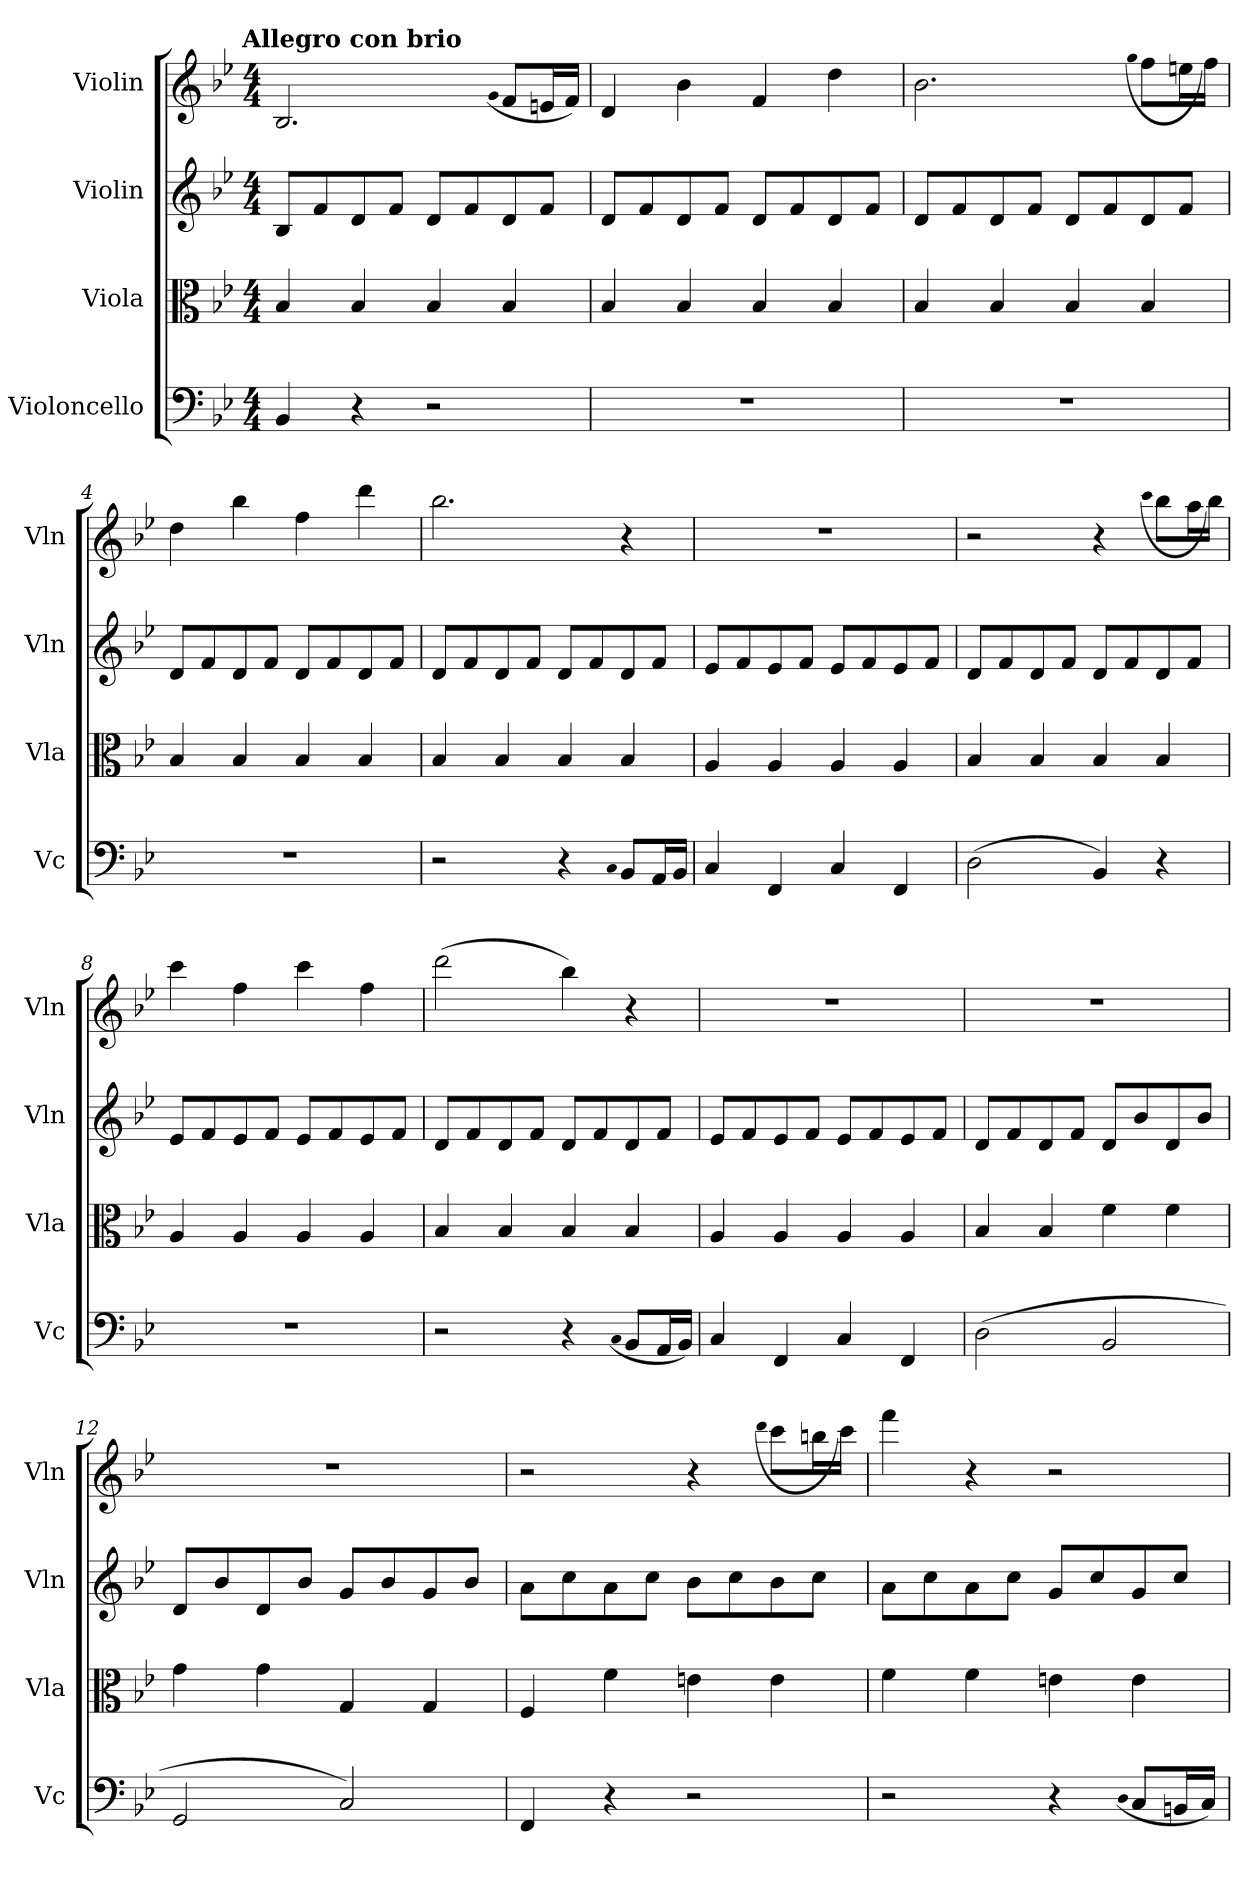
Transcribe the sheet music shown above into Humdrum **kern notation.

**kern	**kern	**kern	**kern
*part4	*part3	*part2	*part1
*staff4	*staff3	*staff2	*staff1
*I"Violoncello	*I"Viola	*I"Violin	*I"Violin
*I'Vc	*I'Vla	*I'Vln	*I'Vln
*clefF4	*clefC3	*clefG2	*clefG2
*k[b-e-]	*k[b-e-]	*k[b-e-]	*k[b-e-]
!!LO:TX:omd:t=Allegro con brio
*M4/4	*M4/4	*M4/4	*M4/4
*MM184	*MM184	*MM184	*MM184
=1	=1	=1	=1
4BB-/	4B-/	8B-/L	2.B-/
.	.	8f/	.
4r	4B-/	8d/	.
.	.	8f/J	.
2r	4B-/	8d/L	.
.	.	8f/	.
.	.	.	(qg
.	4B-/	8d/	8f/L
.	.	8f/J	16en/L
.	.	.	16f/JJ)
=2	=2	=2	=2
1r	4B-/	8d/L	4d/
.	.	8f/	.
.	4B-/	8d/	4b-\
.	.	8f/J	.
.	4B-/	8d/L	4f/
.	.	8f/	.
.	4B-/	8d/	4dd\
.	.	8f/J	.
=3	=3	=3	=3
1r	4B-/	8d/L	2.b-\
.	.	8f/	.
.	4B-/	8d/	.
.	.	8f/J	.
.	4B-/	8d/L	.
.	.	8f/	.
.	.	.	(qgg
.	4B-/	8d/	8ff\L
.	.	8f/J	16een\L
.	.	.	16ff\JJ)
=4	=4	=4	=4
1r	4B-/	8d/L	4dd\
.	.	8f/	.
.	4B-/	8d/	4bb-\
.	.	8f/J	.
.	4B-/	8d/L	4ff\
.	.	8f/	.
.	4B-/	8d/	4ddd\
.	.	8f/J	.
=5	=5	=5	=5
2r	4B-/	8d/L	2.bb-\
.	.	8f/	.
.	4B-/	8d/	.
.	.	8f/J	.
4r	4B-/	8d/L	.
.	.	8f/	.
qC	.	.	.
8BB-/L	4B-/	8d/	4r
16AA/L	.	8f/J	.
16BB-/JJ	.	.	.
=6	=6	=6	=6
4C/	4A/	8e-/L	1r
.	.	8f/	.
4FF/	4A/	8e-/	.
.	.	8f/J	.
4C/	4A/	8e-/L	.
.	.	8f/	.
4FF/	4A/	8e-/	.
.	.	8f/J	.
=7	=7	=7	=7
(2D\	4B-/	8d/L	2r
.	.	8f/	.
.	4B-/	8d/	.
.	.	8f/J	.
4BB-/)	4B-/	8d/L	4r
.	.	8f/	.
.	.	.	(qccc
4r	4B-/	8d/	8bb-\L
.	.	8f/J	16aa\L
.	.	.	16bb-\JJ)
=8	=8	=8	=8
1r	4A/	8e-/L	4ccc\
.	.	8f/	.
.	4A/	8e-/	4ff\
.	.	8f/J	.
.	4A/	8e-/L	4ccc\
.	.	8f/	.
.	4A/	8e-/	4ff\
.	.	8f/J	.
=9	=9	=9	=9
2r	4B-/	8d/L	(2ddd\
.	.	8f/	.
.	4B-/	8d/	.
.	.	8f/J	.
4r	4B-/	8d/L	4bb-\)
.	.	8f/	.
(qC	.	.	.
8BB-/L	4B-/	8d/	4r
16AA/L	.	8f/J	.
16BB-/JJ)	.	.	.
=10	=10	=10	=10
4C/	4A/	8e-/L	1r
.	.	8f/	.
4FF/	4A/	8e-/	.
.	.	8f/J	.
4C/	4A/	8e-/L	.
.	.	8f/	.
4FF/	4A/	8e-/	.
.	.	8f/J	.
=11	=11	=11	=11
(2D\	4B-/	8d/L	1r
.	.	8f/	.
.	4B-/	8d/	.
.	.	8f/J	.
2BB-/	4f\	8d/L	.
.	.	8b-/	.
.	4f\	8d/	.
.	.	8b-/J	.
=12	=12	=12	=12
2GG/	4g\	8d/L	1r
.	.	8b-/	.
.	4g\	8d/	.
.	.	8b-/J	.
2C/)	4G/	8g/L	.
.	.	8b-/	.
.	4G/	8g/	.
.	.	8b-/J	.
=13	=13	=13	=13
4FF/	4F/	8a\L	2r
.	.	8cc\	.
4r	4f\	8a\	.
.	.	8cc\J	.
2r	4en\	8b-\L	4r
.	.	8cc\	.
.	.	.	(qddd
.	4e\	8b-\	8ccc\L
.	.	8cc\J	16bbn\L
.	.	.	16ccc\JJ)
=14	=14	=14	=14
2r	4f\	8a\L	4fff\
.	.	8cc\	.
.	4f\	8a\	4r
.	.	8cc\J	.
4r	4en\	8g/L	2r
.	.	8cc/	.
(qD	.	.	.
8C/L	4e\	8g/	.
16BBn/L	.	8cc/J	.
16C/JJ)	.	.	.
=	=	=	=
*-	*-	*-	*-
